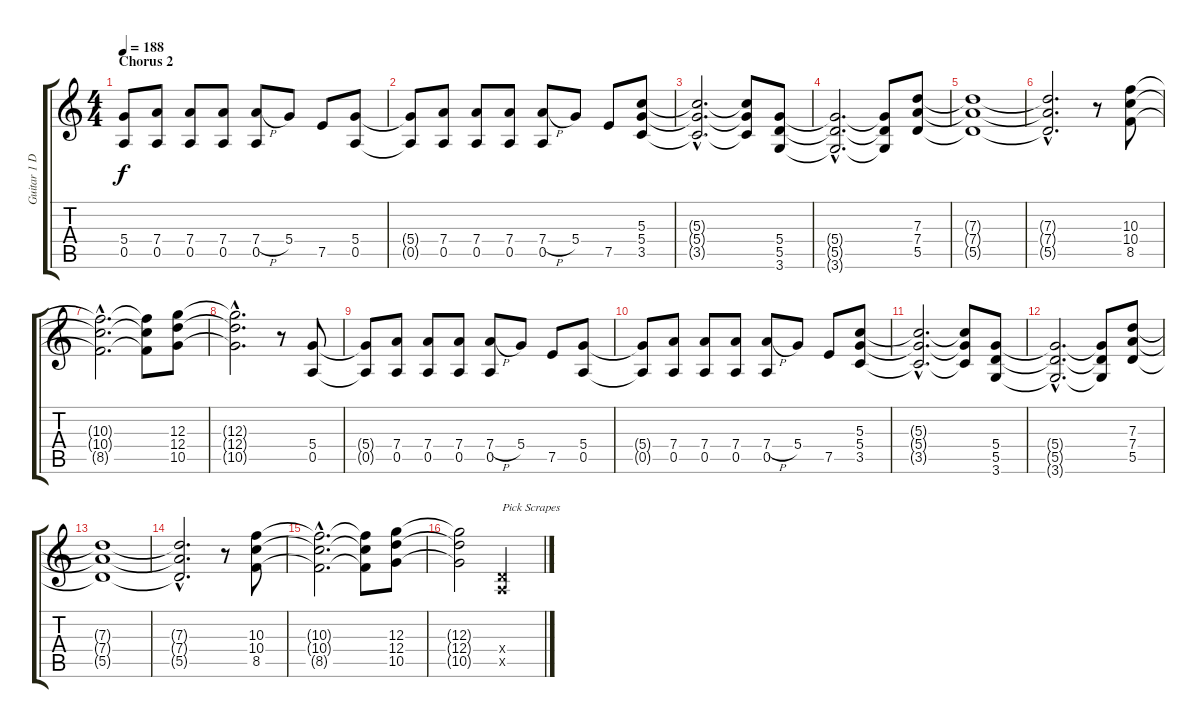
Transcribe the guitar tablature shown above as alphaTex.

\track ("Guitar 1 Dave Murray" "Guitar 1 D") {instrument distortionguitar}
\staff {score tabs}
\tuning (E4 B3 G3 D3 A2 E2) {hide}
\ts (4 4)
\section ("" "Chorus 2")
\tempo 188
\clef g2
\ks c
(5.4{t} 0.5{t}).8{dy f} (7.4 0.5).8 (7.4 0.5).8 (7.4 0.5).8 (7.4{h} 0.5).8 5.4.8 7.5.8 (5.4 0.5).8 |
(5.4{t} 0.5{t}).8 (7.4 0.5).8 (7.4 0.5).8 (7.4 0.5).8 (7.4{h} 0.5).8 5.4.8 7.5.8 (5.3 5.4 3.5).8 |
(5.3{hac t} 5.4{hac t} 3.5{hac t}).2{d} (5.3{t} 5.4{t} 3.5{t}).8 (5.4 5.5 3.6).8 |
(5.4{hac t} 5.5{hac t} 3.6{hac t}).2{d} (5.4{t} 5.5{t} 3.6{t}).8 (7.3 7.4 5.5).8 |
(7.3{t} 7.4{t} 5.5{t}).1 |
(7.3{hac t} 7.4{hac t} 5.5{hac t}).2{d} r.8 (10.3 10.4 8.5).8 |
(10.3{hac t} 10.4{hac t} 8.5{hac t}).2{d} (10.3{t} 10.4{t} 8.5{t}).8 (12.3 12.4 10.5).8 |
(12.3{hac t} 12.4{hac t} 10.5{hac t}).2{d} r.8 (5.4 0.5).8 |
(5.4{t} 0.5{t}).8 (7.4 0.5).8 (7.4 0.5).8 (7.4 0.5).8 (7.4{h} 0.5).8 5.4.8 7.5.8 (5.4 0.5).8 |
(5.4{t} 0.5{t}).8 (7.4 0.5).8 (7.4 0.5).8 (7.4 0.5).8 (7.4{h} 0.5).8 5.4.8 7.5.8 (5.3 5.4 3.5).8 |
(5.3{hac t} 5.4{hac t} 3.5{hac t}).2{d} (5.3{t} 5.4{t} 3.5{t}).8 (5.4 5.5 3.6).8 |
(5.4{hac t} 5.5{hac t} 3.6{hac t}).2{d} (5.4{t} 5.5{t} 3.6{t}).8 (7.3 7.4 5.5).8 |
(7.3{t} 7.4{t} 5.5{t}).1 |
(7.3{hac t} 7.4{hac t} 5.5{hac t}).2{d} r.8 (10.3 10.4 8.5).8 |
(10.3{hac t} 10.4{hac t} 8.5{hac t}).2{d} (10.3{t} 10.4{t} 8.5{t}).8 (12.3 12.4 10.5).8 |
(12.3{t} 12.4{t} 10.5{t}).2 (0.4{x} 0.5{x}).2{txt "Pick Scrapes"}
